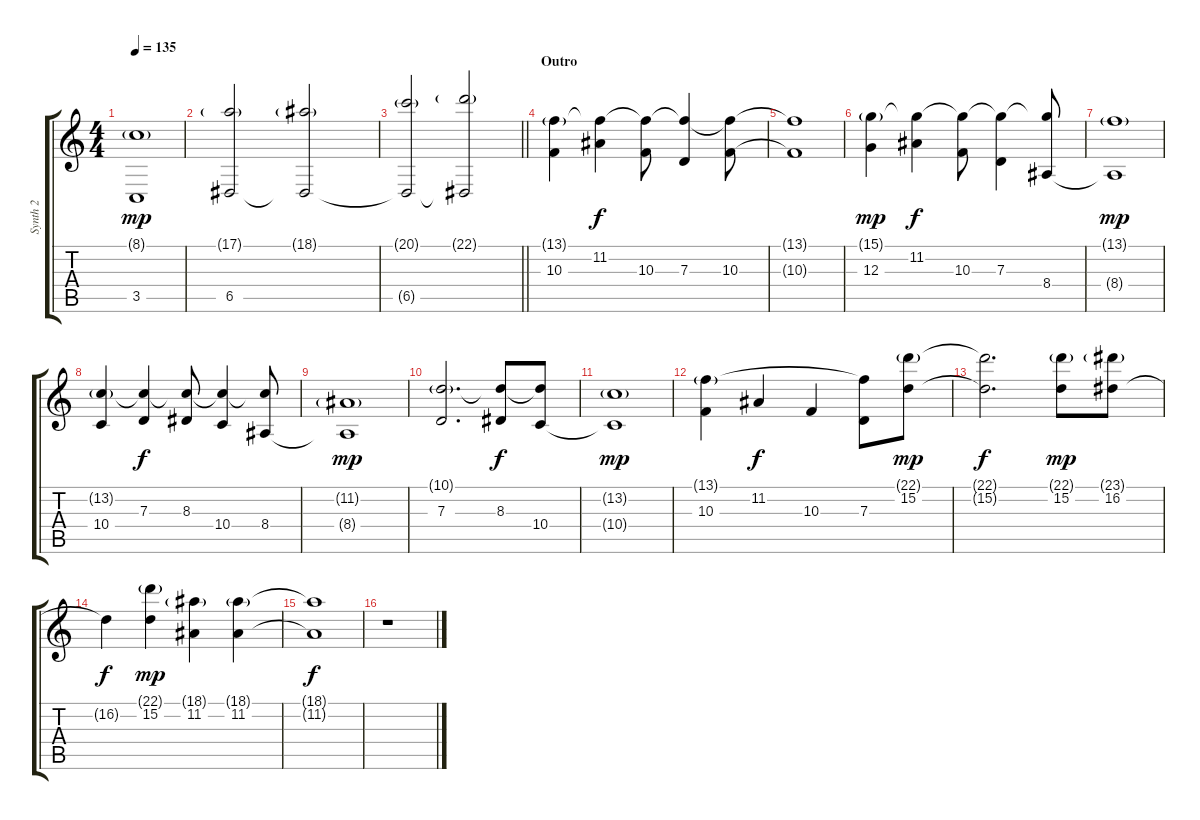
\track ("Synth 2" "Synth 2") {instrument stringensemble1}
\staff {score tabs}
\tuning (E4 B3 G3 D3 A2 E2) {hide}
\ts (4 4)
\tempo 135
\clef g2
\ks c
(8.1{g} 3.5).1{dy mp} |
(17.1{g} 6.5).2 (18.1{g} 6.5{t}).2 |
\barLineRight lightlight
(20.1{g} 6.5{t}).2 (22.1{g} 6.5{t}).2 |
\section ("" "Outro")
(13.1{g} 10.3).4 (13.1{t} 11.2).4{dy f} (13.1{t} 10.3).8 (13.1{t} 7.3).4 (13.1{t} 10.3).8 |
(13.1{t} 10.3{t}).1 |
(15.1{g} 12.3).4{dy mp} (15.1{t} 11.2).4{dy f} (15.1{t} 10.3).8 (15.1{t} 7.3).4 (15.1{t} 8.4).8 |
(13.1{g} 8.4{t}).1{dy mp} |
(13.2{g} 10.4).4 (13.2{t} 7.3).4{dy f} (13.2{t} 8.3).8 (13.2{t} 10.4).4 (13.2{t} 8.4).8 |
(11.2{g} 8.4{t}).1{dy mp} |
(10.1{g} 7.3).2{d} (10.1{t} 8.3).8{dy f} (10.1{t} 10.4).8 |
(13.2{g} 10.4{t}).1{dy mp} |
(13.1{g} 10.3).4 11.2.4{dy f} 10.3.4 (13.1{t} 7.3).8 (22.1{g} 15.2).8{dy mp} |
(22.1{t} 15.2{t}).2{d dy f} (22.1{g} 15.2).8{dy mp} (23.1{g} 16.2).8 |
16.2{t}.4{dy f volume 0} (22.1{g} 15.2).4{dy mp} (18.1{g} 11.2).4 (18.1{g} 11.2).4 |
(18.1{t} 11.2{t}).1{dy f} |
r.1
